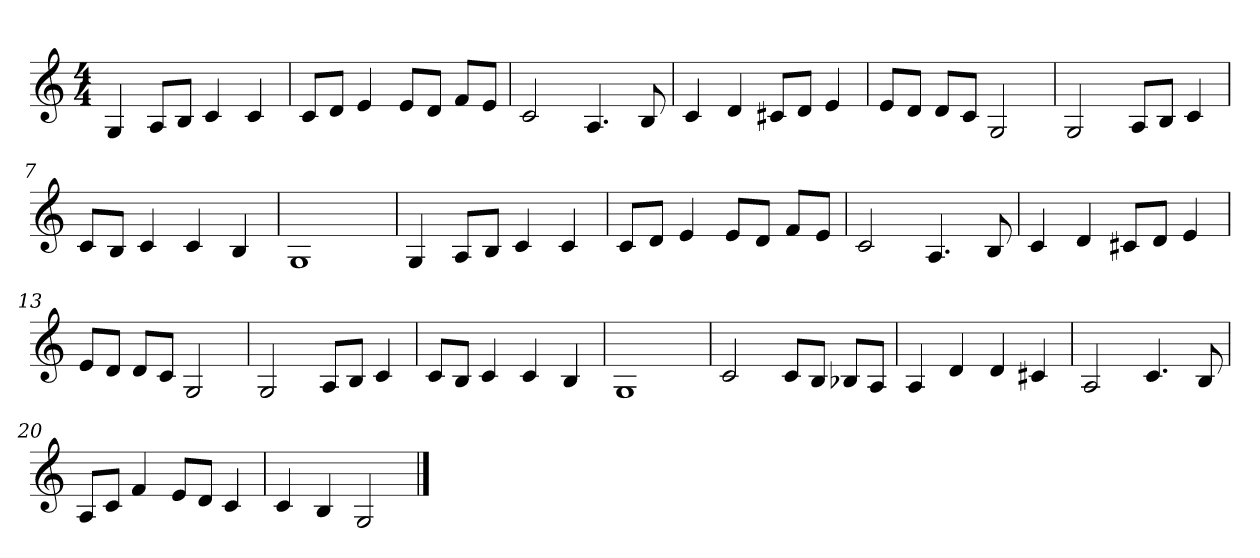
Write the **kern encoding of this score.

**kern
*part1
*staff1
*clefG2
*k[]
*C:
*M4/4
=1
4G
8A/L
8B/J
4c
4c
=2
8c/L
8d/J
4e
8e/L
8d/J
8f/L
8e/J
=3
2c
4.A
8B
=4
4c
4d
8c#X/L
8d/J
4e
=5
8e/L
8d/J
8d/L
8c/J
2G
=6
2G
8A/L
8B/J
4c
=7
8c/L
8B/J
4c
4c
4B
=8
1G
=9
4G
8A/L
8B/J
4c
4c
=10
8c/L
8d/J
4e
8e/L
8d/J
8f/L
8e/J
=11
2c
4.A
8B
=12
4c
4d
8c#X/L
8d/J
4e
=13
8e/L
8d/J
8d/L
8c/J
2G
=14
2G
8A/L
8B/J
4c
=15
8c/L
8B/J
4c
4c
4B
=16
1G
=17
2c
8c/L
8B/J
8B-X/L
8A/J
=18
4A
4d
4d
4c#X
=19
2A
4.c
8B
=20
8A/L
8c/J
4f
8e/L
8d/J
4c
=21
4c
4B
2G
==
*-
